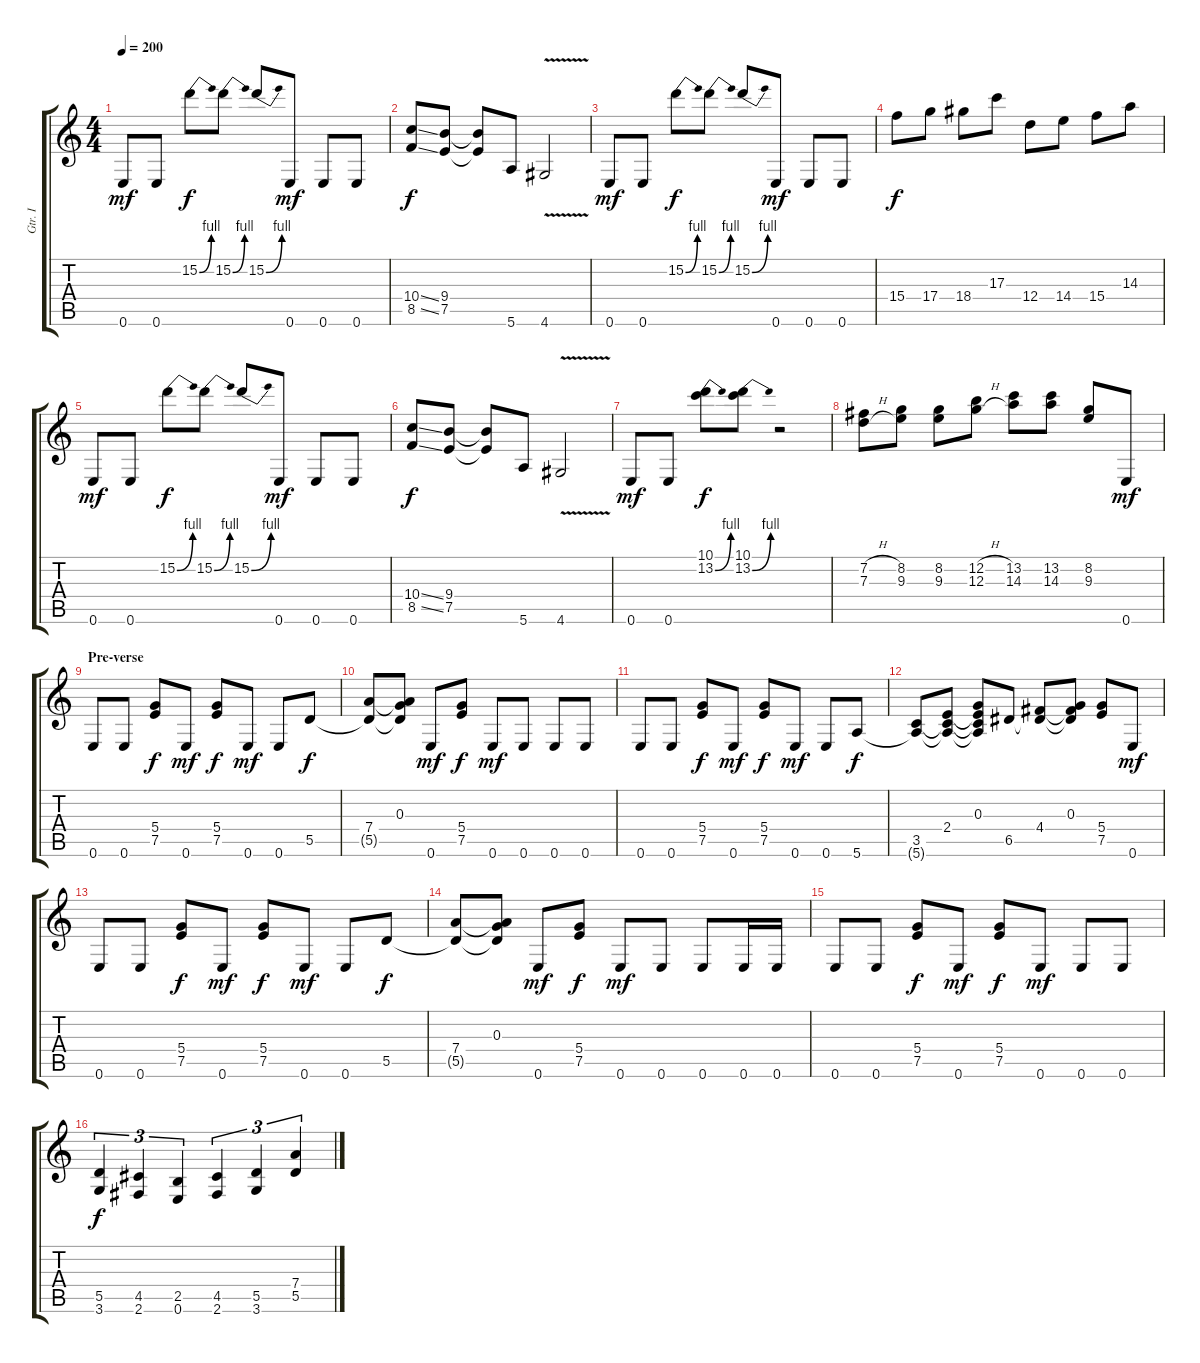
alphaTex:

\track ("Gtr. I" "Gtr. I") {instrument overdrivenguitar}
\staff {score tabs}
\tuning (E4 B3 G3 D3 A2 E2) {hide}
\ts (4 4)
\tempo 200
\clef g2
\ks c
0.6.8{dy mf} 0.6.8 15.2{be (bend 0 0 60 4)}.8{dy f} 15.2{be (bend 0 0 60 4)}.8 15.2{be (bend 0 0 60 4)}.8 0.6.8{dy mf} 0.6.8 0.6.8 |
(10.4{ss} 8.5{ss}).8{dy f} (9.4 7.5).8 (9.4{t} 7.5{t}).8 5.6.8 4.6{v}.2 |
0.6.8{dy mf} 0.6.8 15.2{be (bend 0 0 60 4)}.8{dy f} 15.2{be (bend 0 0 60 4)}.8 15.2{be (bend 0 0 60 4)}.8 0.6.8{dy mf} 0.6.8 0.6.8 |
15.4.8{dy f} 17.4.8 18.4.8 17.3.8 12.4.8 14.4.8 15.4.8 14.3.8 |
0.6.8{dy mf} 0.6.8 15.2{be (bend 0 0 60 4)}.8{dy f} 15.2{be (bend 0 0 60 4)}.8 15.2{be (bend 0 0 60 4)}.8 0.6.8{dy mf} 0.6.8 0.6.8 |
(10.4{ss} 8.5{ss}).8{dy f} (9.4 7.5).8 (9.4{t} 7.5{t}).8 5.6.8 4.6{v}.2 |
0.6.8{dy mf} 0.6.8 (10.1 13.2{be (bend 0 0 60 4)}).8{dy f} (10.1 13.2{be (bend 0 0 60 4)}).8 r.2 |
(7.2{h} 7.3{h}).8 (8.2 9.3).8 (8.2 9.3).8 (12.2{h} 12.3{h}).8 (13.2 14.3).8 (13.2 14.3).8 (8.2 9.3).8 0.6.8{dy mf} |
\section ("" "Pre-verse")
0.6.8 0.6.8 (5.4 7.5).8{dy f} 0.6.8{dy mf} (5.4 7.5).8{dy f} 0.6.8{dy mf} 0.6.8 5.5.8{dy f} |
(7.4 5.5{t}).8 (0.3 7.4{t} 5.5{t}).8 0.6.8{dy mf} (5.4 7.5).8{dy f} 0.6.8{dy mf} 0.6.8 0.6.8 0.6.8 |
0.6.8 0.6.8 (5.4 7.5).8{dy f} 0.6.8{dy mf} (5.4 7.5).8{dy f} 0.6.8{dy mf} 0.6.8 5.6.8{dy f} |
(3.5 5.6{t}).8 (2.4 3.5{t} 5.6{t}).8 (0.3 2.4{t} 3.5{t} 5.6{t}).8 6.5.8 (4.4 6.5{t}).8 (0.3 4.4{t} 6.5{t}).8 (5.4 7.5).8 0.6.8{dy mf} |
0.6.8 0.6.8 (5.4 7.5).8{dy f} 0.6.8{dy mf} (5.4 7.5).8{dy f} 0.6.8{dy mf} 0.6.8 5.5.8{dy f} |
(7.4 5.5{t}).8 (0.3 7.4{t} 5.5{t}).8 0.6.8{dy mf} (5.4 7.5).8{dy f} 0.6.8{dy mf} 0.6.8 0.6.8 0.6.16 0.6.16 |
0.6.8 0.6.8 (5.4 7.5).8{dy f} 0.6.8{dy mf} (5.4 7.5).8{dy f} 0.6.8{dy mf} 0.6.8 0.6.8 |
(5.5 3.6).4{tu (3 2) dy f} (4.5 2.6).4{tu (3 2)} (2.5 0.6).4{tu (3 2)} (4.5 2.6).4{tu (3 2)} (5.5 3.6).4{tu (3 2)} (7.4 5.5).4{tu (3 2)}
